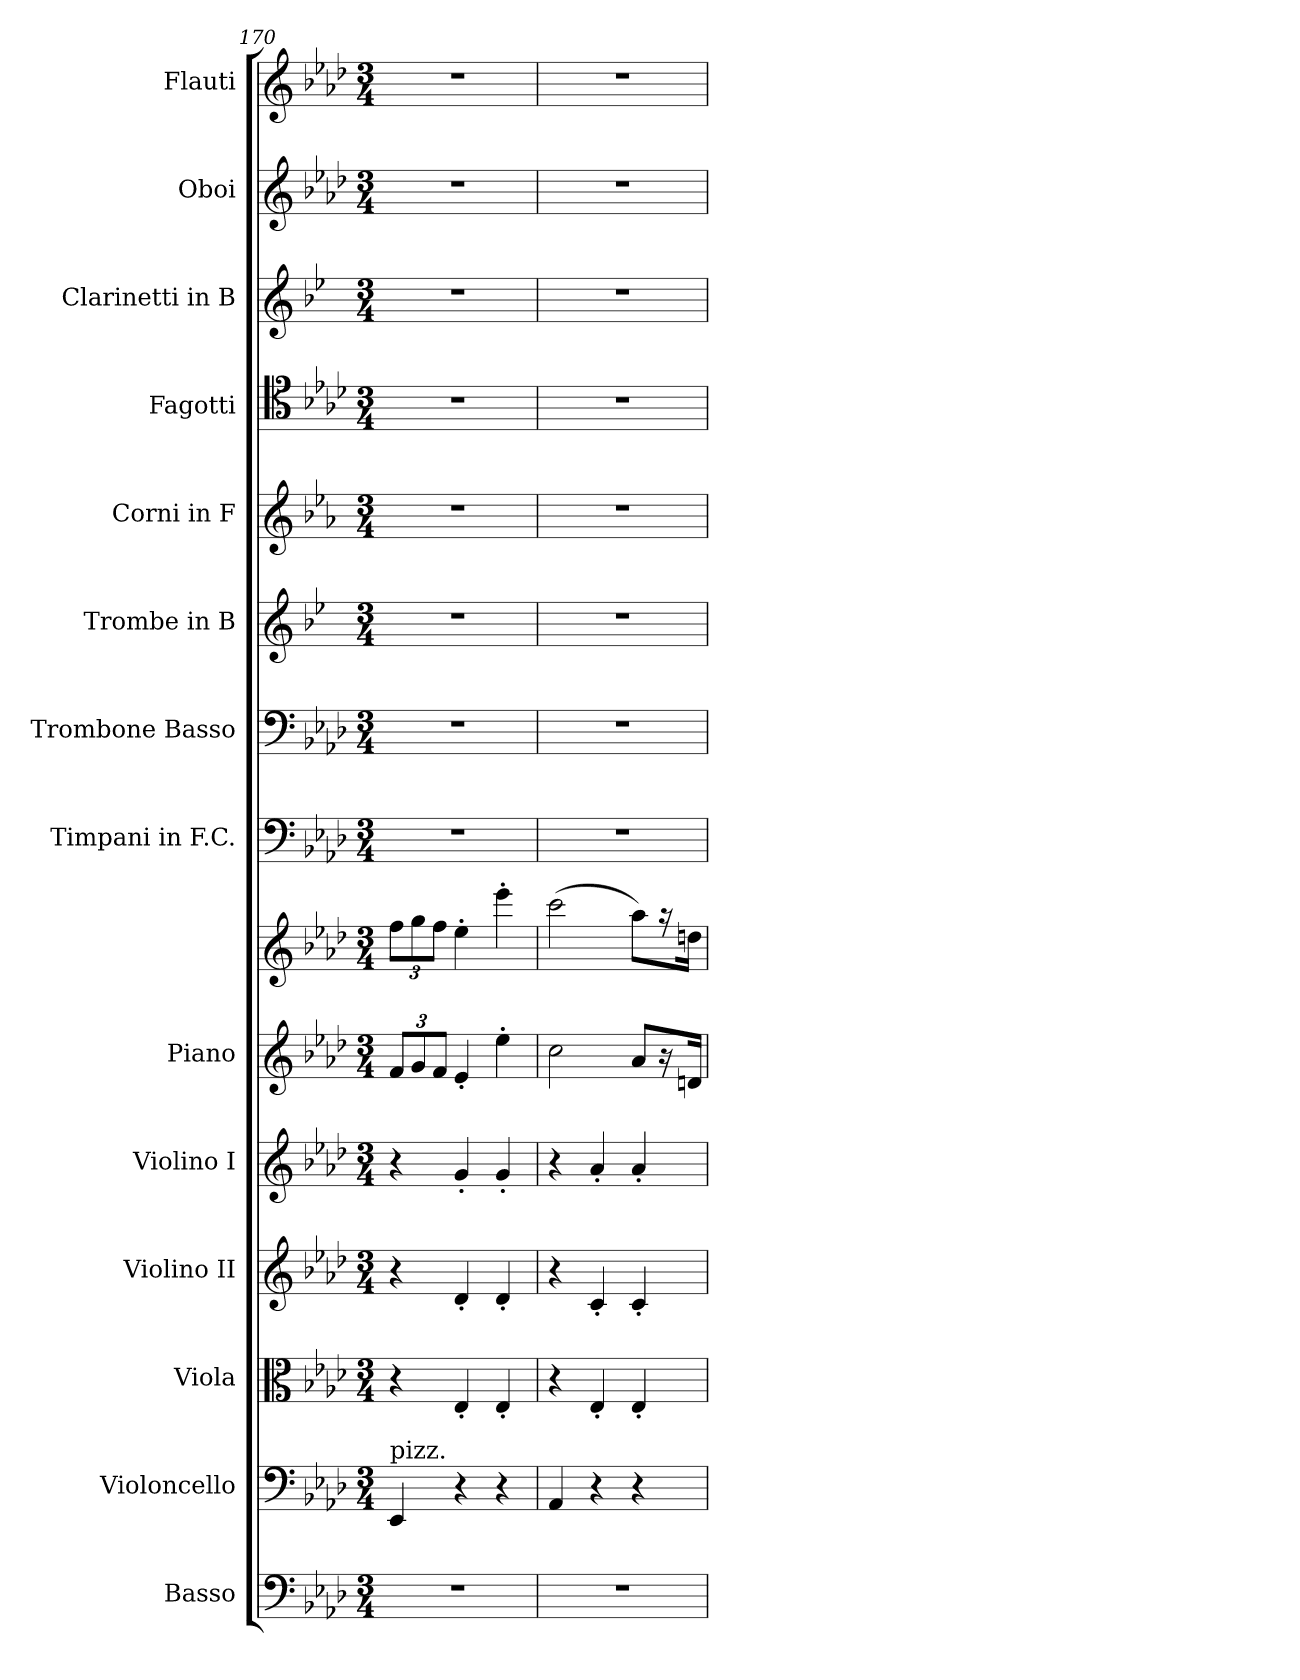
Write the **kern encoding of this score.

**kern	**kern	**kern	**kern	**kern	**kern	**kern	**kern	**kern	**kern	**kern	**kern	**kern	**kern	**kern
*part14	*part13	*part12	*part11	*part10	*part9	*part9	*part8	*part7	*part6	*part5	*part4	*part3	*part2	*part1
*staff15	*staff14	*staff13	*staff12	*staff11	*staff10	*staff9	*staff8	*staff7	*staff6	*staff5	*staff4	*staff3	*staff2	*staff1
*I"Basso	*I"Violoncello	*I"Viola	*I"Violino II	*I"Violino I	*I"Piano	*	*I"Timpani in F.C.	*I"Trombone Basso	*I"Trombe in B	*I"Corni in F	*I"Fagotti	*I"Clarinetti in B	*I"Oboi	*I"Flauti
*	*	*	*	*	*I'Pno.	*	*I'Timp.	*	*	*	*	*	*I'Ob.	*I'Fl.
*clefF4	*clefF4	*clefC3	*clefG2	*clefG2	*clefG2	*clefG2	*clefF4	*clefF4	*clefG2	*clefG2	*clefC4	*clefG2	*clefG2	*clefG2
*ITrd7c12	*	*	*	*	*	*	*	*	*ITrd1c2	*ITrd4c7	*	*ITrd1c2	*	*
*k[b-e-a-d-]	*k[b-e-a-d-]	*k[b-e-a-d-]	*k[b-e-a-d-]	*k[b-e-a-d-]	*k[b-e-a-d-]	*k[b-e-a-d-]	*k[b-e-a-d-]	*k[b-e-a-d-]	*k[b-e-a-d-]	*k[b-e-a-d-]	*k[b-e-a-d-]	*k[b-e-a-d-]	*k[b-e-a-d-]	*k[b-e-a-d-]
*M3/4	*M3/4	*M3/4	*M3/4	*M3/4	*M3/4	*M3/4	*M3/4	*M3/4	*M3/4	*M3/4	*M3/4	*M3/4	*M3/4	*M3/4
*	*	*	*	*	*Xbrackettup	*Xbrackettup	*	*	*	*	*	*	*	*
=170	=170	=170	=170	=170	=170	=170	=170	=170	=170	=170	=170	=170	=170	=170
!	!LO:TX:a:t=pizz.	!	!	!	!	!	!	!	!	!	!	!	!	!
2.r	4EE-/	4r	4r	4r	12f/L	12ff\L	2.r	2.r	2.r	2.r	2.r	2.r	2.r	2.r
.	.	.	.	.	12g/	12gg\	.	.	.	.	.	.	.	.
.	.	.	.	.	12f/J	12ff\J	.	.	.	.	.	.	.	.
.	4r	4E-'/	4d-'/	4g'/	4e-'/	4ee-'\	.	.	.	.	.	.	.	.
.	4r	4E-'/	4d-'/	4g'/	4ee-'\	4eee-'\	.	.	.	.	.	.	.	.
=171	=171	=171	=171	=171	=171	=171	=171	=171	=171	=171	=171	=171	=171	=171
2.r	4AA-/	4r	4r	4r	2cc\	(>2ccc\	2.r	2.r	2.r	2.r	2.r	2.r	2.r	2.r
.	4r	4E-'/	4c'/	4a-'/	.	.	.	.	.	.	.	.	.	.
.	4r	4E-'/	4c'/	4a-'/	8a-/L	8aa-\L)	.	.	.	.	.	.	.	.
.	.	.	.	.	16r	16raa	.	.	.	.	.	.	.	.
.	.	.	.	.	16dn/Jk	16ddn\Jk	.	.	.	.	.	.	.	.
=	=	=	=	=	=	=	=	=	=	=	=	=	=	=
*-	*-	*-	*-	*-	*-	*-	*-	*-	*-	*-	*-	*-	*-	*-
